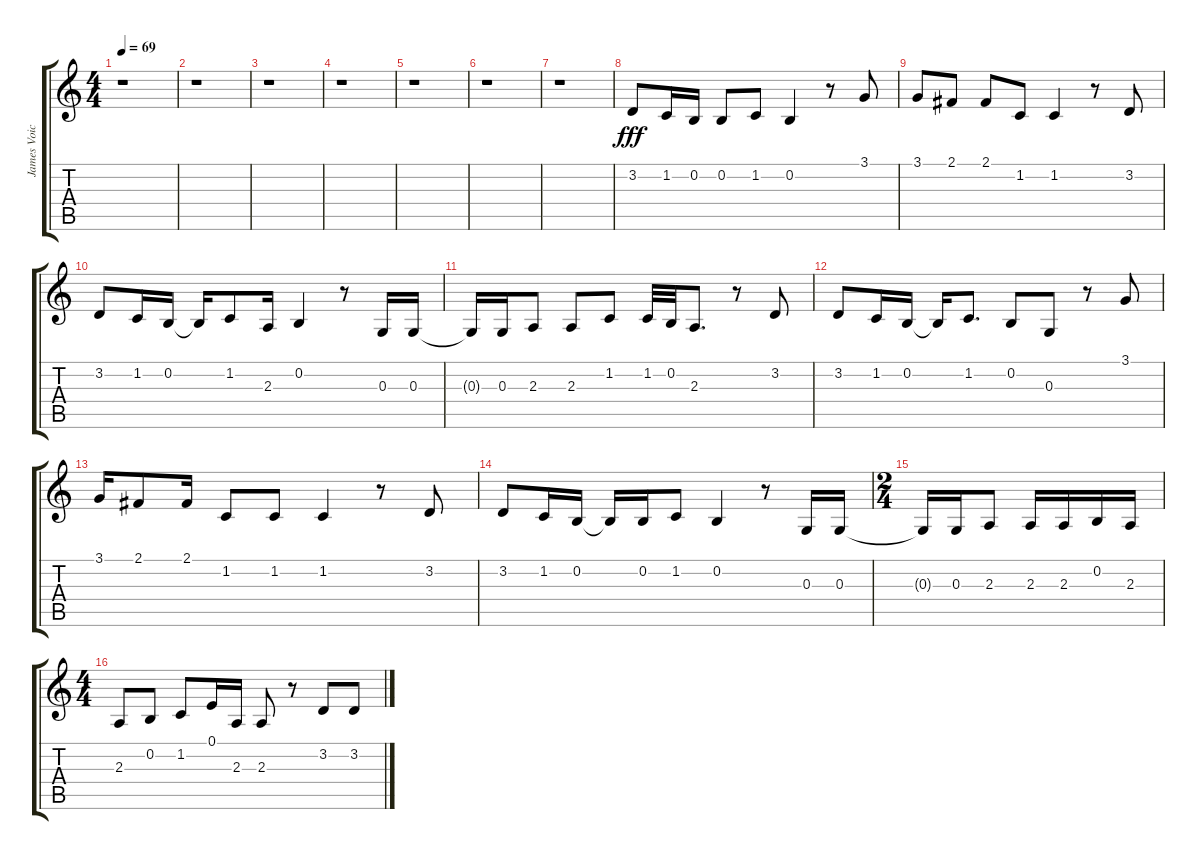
\track ("James Voice" "James Voic") {instrument pad3polysynth}
\staff {score tabs}
\tuning (E4 B3 G3 D3 A2 E2) {hide}
\ts (4 4)
\tempo 69
\clef g2
\ks c
r.1{dy fff} |
r.1 |
r.1 |
r.1 |
r.1 |
r.1 |
r.1 |
3.2.8 1.2.16 0.2.16 0.2.8 1.2.8 0.2.4 r.8 3.1.8 |
3.1.8 2.1.8 2.1.8 1.2.8 1.2.4 r.8 3.2.8 |
3.2.8 1.2.16 0.2.16 0.2{t}.16 1.2.8 2.3.16 0.2.4 r.8 0.3.16 0.3.16 |
0.3{t}.16 0.3.16 2.3.8 2.3.8 1.2.8 1.2.32 0.2.32 2.3.8{d} r.8 3.2.8 |
3.2.8 1.2.16 0.2.16 0.2{t}.16 1.2.8{d} 0.2.8 0.3.8 r.8 3.1.8 |
3.1.16 2.1.8 2.1.16 1.2.8 1.2.8 1.2.4 r.8 3.2.8 |
3.2.8 1.2.16 0.2.16 0.2{t}.16 0.2.16 1.2.8 0.2.4 r.8 0.3.16 0.3.16 |
\ts (2 4)
0.3{t}.16 0.3.16 2.3.8 2.3.16 2.3.16 0.2.16 2.3.16 |
\ts (4 4)
2.3.8 0.2.8 1.2.8 0.1.16 2.3.16 2.3.8 r.8 3.2.8 3.2.8
